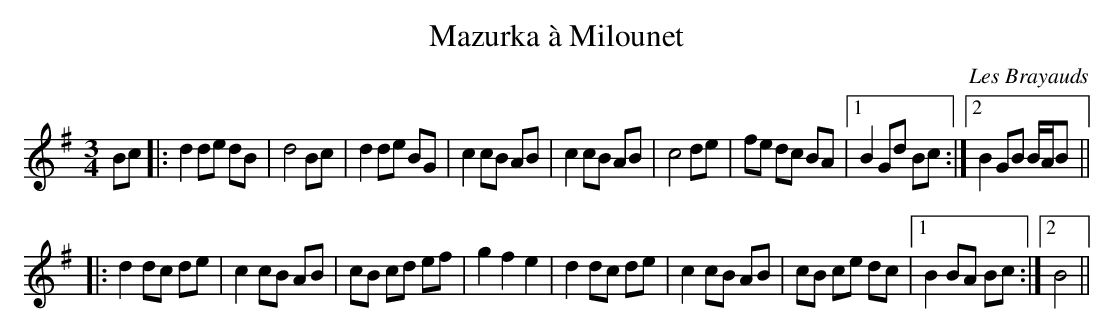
X:1
T:Mazurka à Milounet
C:Les Brayauds
M:3/4
L:1/8
K:G
Bc|:d2 de dB|d4 Bc|d2 de BG|c2 cB AB|\
c2 cB AB|c4 de|fe dc BA|1B2 Gd Bc:|2B2GB B/A/B||
|:d2 dc de|c2 cB AB|cB cd ef|g2f2e2|\
d2 dc de|c2 cB AB|cB ce dc|1B2 BA Bc:|2B4||
